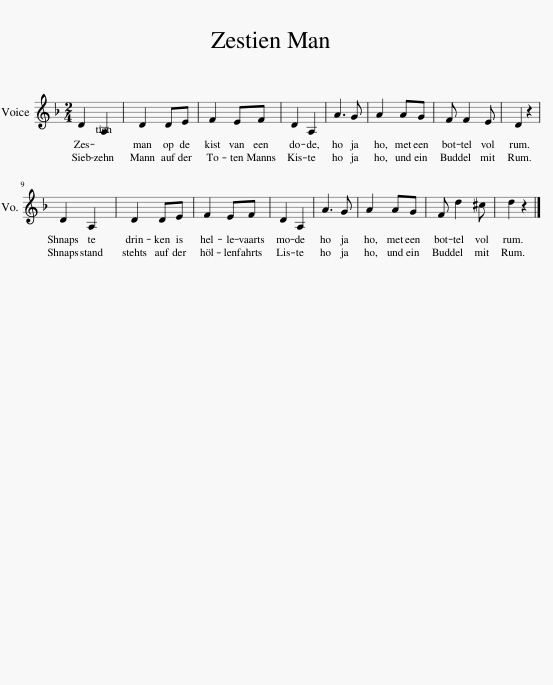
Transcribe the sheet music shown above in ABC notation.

X:1
L:1/8
M:2/4
I:linebreak $
K:F
V:1 treble
V:1
 D2 A,2 | D2 DE | F2 EF | D2 A,2 | A3 G | %5
 A2 AG | F F2 E | D2 z2 |$ D2 A,2 | D2 DE | %10
 F2 EF | D2 A,2 | A3 G | A2 AG | F d2 ^c | %15
 d2 z2 |] %16
